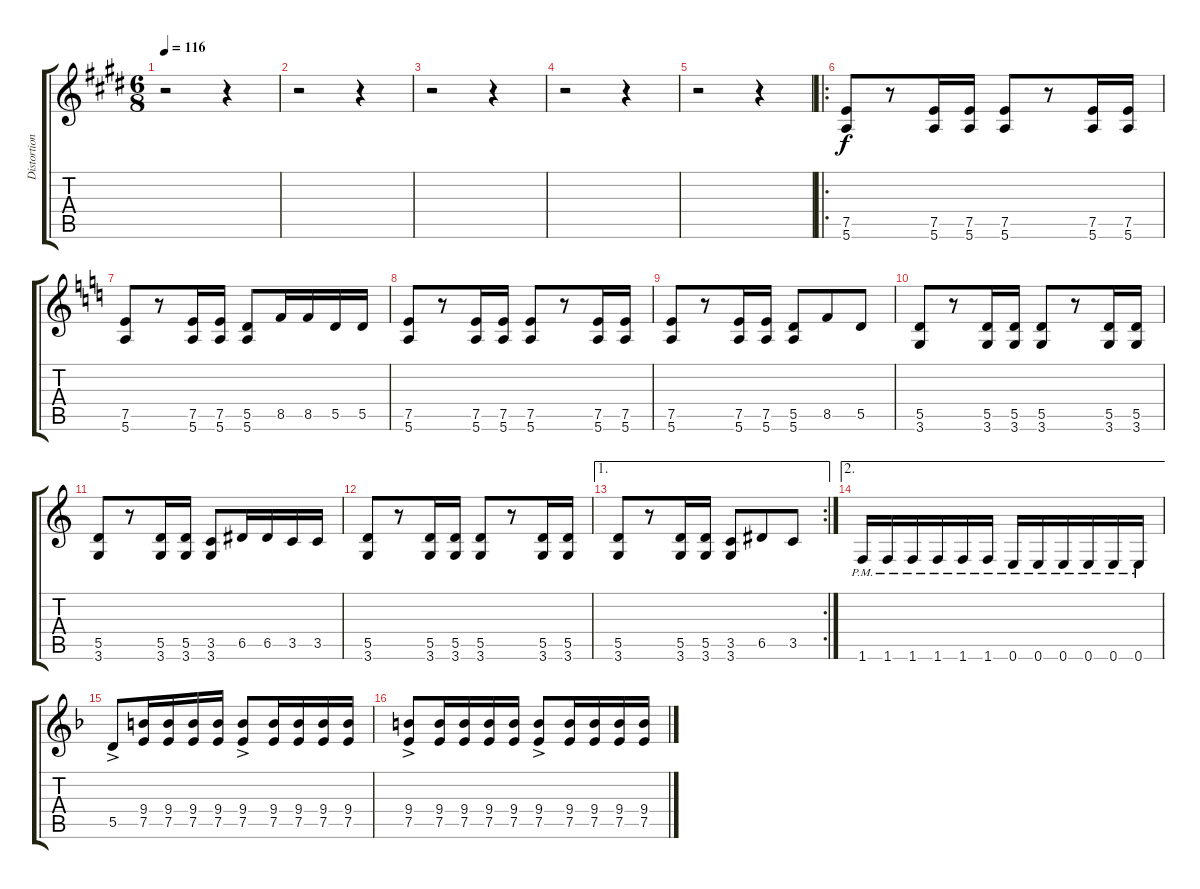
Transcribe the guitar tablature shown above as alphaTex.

\track ("Distortion Gtr" "Distortion") {instrument distortionguitar}
\staff {score tabs}
\tuning (E4 B3 G3 D3 A2 E2) {hide}
\ts (6 8)
\tempo 116
\clef g2
\ks e
r.2{dy f} r.4 |
r.2 r.4 |
r.2 r.4 |
r.2 r.4 |
r.2 r.4 |
\ro
(7.5 5.6).8 r.8 (7.5 5.6).16 (7.5 5.6).16 (7.5 5.6).8 r.8 (7.5 5.6).16 (7.5 5.6).16 |
\ks c
(7.5 5.6).8 r.8 (7.5 5.6).16 (7.5 5.6).16 (5.5 5.6).8 8.5.16 8.5.16 5.5.16 5.5.16 |
(7.5 5.6).8 r.8 (7.5 5.6).16 (7.5 5.6).16 (7.5 5.6).8 r.8 (7.5 5.6).16 (7.5 5.6).16 |
(7.5 5.6).8 r.8 (7.5 5.6).16 (7.5 5.6).16 (5.5 5.6).8 8.5.8 5.5.8 |
(5.5 3.6).8 r.8 (5.5 3.6).16 (5.5 3.6).16 (5.5 3.6).8 r.8 (5.5 3.6).16 (5.5 3.6).16 |
(5.5 3.6).8 r.8 (5.5 3.6).16 (5.5 3.6).16 (3.5 3.6).8 6.5.16 6.5.16 3.5.16 3.5.16 |
(5.5 3.6).8 r.8 (5.5 3.6).16 (5.5 3.6).16 (5.5 3.6).8 r.8 (5.5 3.6).16 (5.5 3.6).16 |
\ae 1
\rc 2
(5.5 3.6).8 r.8 (5.5 3.6).16 (5.5 3.6).16 (3.5 3.6).8 6.5.8 3.5.8 |
\ae 2
1.6{pm}.16 1.6{pm}.16 1.6{pm}.16 1.6{pm}.16 1.6{pm}.16 1.6{pm}.16 0.6{pm}.16 0.6{pm}.16 0.6{pm}.16 0.6{pm}.16 0.6{pm}.16 0.6{pm}.16 |
\ks f
5.5{ac}.8 (9.4 7.5).16 (9.4 7.5).16 (9.4 7.5).16 (9.4 7.5).16 (9.4{ac} 7.5{ac}).8 (9.4 7.5).16 (9.4 7.5).16 (9.4 7.5).16 (9.4 7.5).16 |
(9.4{ac} 7.5{ac}).8 (9.4 7.5).16 (9.4 7.5).16 (9.4 7.5).16 (9.4 7.5).16 (9.4{ac} 7.5{ac}).8 (9.4 7.5).16 (9.4 7.5).16 (9.4 7.5).16 (9.4 7.5).16
